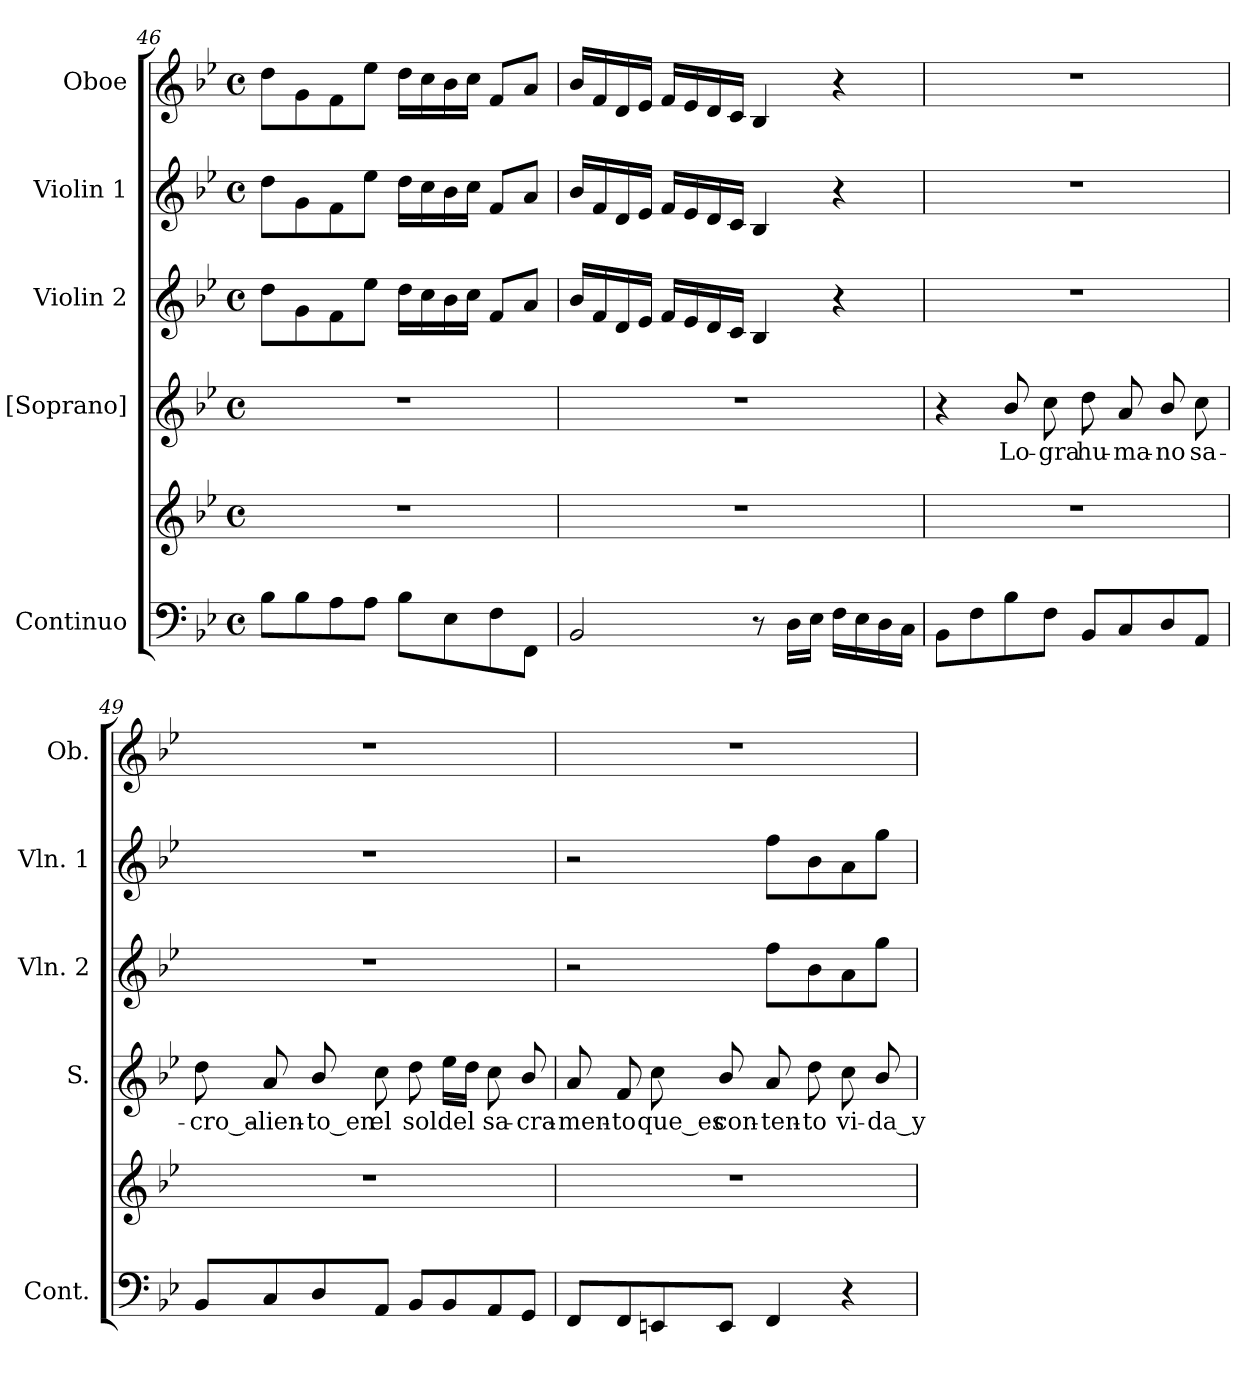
**kern	**kern	**kern	**text	**kern	**kern	**kern
*part5	*part5	*part4	*part4	*part3	*part2	*part1
*staff6	*staff5	*staff4	*staff4	*staff3	*staff2	*staff1
*I"Continuo	*	*I"[Soprano]	*	*I"Violin 2	*I"Violin 1	*I"Oboe
*I'Cont.	*	*I'S.	*	*I'Vln. 2	*I'Vln. 1	*I'Ob.
*clefF4	*clefG2	*clefG2	*	*clefG2	*clefG2	*clefG2
*k[b-e-]	*k[b-e-]	*k[b-e-]	*	*k[b-e-]	*k[b-e-]	*k[b-e-]
*B-:	*B-:	*B-:	*	*B-:	*B-:	*B-:
*M4/4	*M4/4	*M4/4	*	*M4/4	*M4/4	*M4/4
*met(c)	*met(c)	*met(c)	*	*met(c)	*met(c)	*met(c)
=46	=46	=46	=46	=46	=46	=46
8B-i\L	1r	1r	.	8ddi\L	8ddi\L	8ddi\L
8B-i\	.	.	.	8gi\	8gi\	8gi\
8Ai\	.	.	.	8fi\	8fi\	8fi\
8Ai\J	.	.	.	8ee-i\J	8ee-i\J	8ee-i\J
8B-i\L	.	.	.	16ddi\LL	16ddi\LL	16ddi\LL
.	.	.	.	16cci\	16cci\	16cci\
8E-i\	.	.	.	16b-i\	16b-i\	16b-i\
.	.	.	.	16cci\JJ	16cci\JJ	16cci\JJ
8Fi\	.	.	.	8fi/L	8fi/L	8fi/L
8FFi\J	.	.	.	8ai/J	8ai/J	8ai/J
=47	=47	=47	=47	=47	=47	=47
2BB-i/	1r	1r	.	16b-i/LL	16b-i/LL	16b-i/LL
.	.	.	.	16fi/	16fi/	16fi/
.	.	.	.	16di/	16di/	16di/
.	.	.	.	16e-i/JJ	16e-i/JJ	16e-i/JJ
.	.	.	.	16fi/LL	16fi/LL	16fi/LL
.	.	.	.	16e-i/	16e-i/	16e-i/
.	.	.	.	16di/	16di/	16di/
.	.	.	.	16ci/JJ	16ci/JJ	16ci/JJ
8r	.	.	.	4B-i/	4B-i/	4B-i/
16Di\LL	.	.	.	.	.	.
16E-i\JJ	.	.	.	.	.	.
16Fi\LL	.	.	.	4r	4r	4r
16E-i\	.	.	.	.	.	.
16Di\	.	.	.	.	.	.
16Ci\JJ	.	.	.	.	.	.
!!LO:LB:g=z
=48	=48	=48	=48	=48	=48	=48
8BB-i\L	1r	4r	.	1r	1r	1r
8Fi\	.	.	.	.	.	.
!	!	!	!LO:LY:b:color=#000000	!	!	!
8B-i\	.	8b-i/	Lo-	.	.	.
!	!	!	!LO:LY:b:color=#000000	!	!	!
8Fi\J	.	8cci\	-gra	.	.	.
!	!	!	!LO:LY:b:color=#000000	!	!	!
8BB-i/L	.	8ddi\	hu-	.	.	.
!	!	!	!LO:LY:b:color=#000000	!	!	!
8Ci/	.	8ai/	-ma-	.	.	.
!	!	!	!LO:LY:b:color=#000000	!	!	!
8Di/	.	8b-i/	-no	.	.	.
!	!	!	!LO:LY:b:color=#000000	!	!	!
8AAi/J	.	8cci\	sa-	.	.	.
=49	=49	=49	=49	=49	=49	=49
!	!	!	!LO:LY:b:color=#000000	!	!	!
8BB-i/L	1r	8ddi\	-cro_a-	1r	1r	1r
!	!	!	!LO:LY:b:color=#000000	!	!	!
8Ci/	.	8ai/	-lien-	.	.	.
!	!	!	!LO:LY:b:color=#000000	!	!	!
8Di/	.	8b-i/	-to_en	.	.	.
!	!	!	!LO:LY:b:color=#000000	!	!	!
8AAi/J	.	8cci\	el	.	.	.
!	!	!	!LO:LY:b:color=#000000	!	!	!
8BB-i/L	.	8ddi\	sol	.	.	.
!	!	!	!LO:LY:b:color=#000000	!	!	!
8BB-i/	.	16ee-i\LL	del	.	.	.
.	.	16ddi\JJ	.	.	.	.
!	!	!	!LO:LY:b:color=#000000	!	!	!
8AAi/	.	8cci\	sa-	.	.	.
!	!	!	!LO:LY:b:color=#000000	!	!	!
8GGi/J	.	8b-i/	-cra-	.	.	.
=50	=50	=50	=50	=50	=50	=50
!	!	!	!LO:LY:b:color=#000000	!	!	!
8FFi/L	1r	8ai/	-men-	2r	2r	1r
!	!	!	!LO:LY:b:color=#000000	!	!	!
8FFi/	.	8fi/	-to	.	.	.
!	!	!	!LO:LY:b:color=#000000	!	!	!
8EEni/	.	8cci\	que_es	.	.	.
!	!	!	!LO:LY:b:color=#000000	!	!	!
8EEi/J	.	8b-i/	con-	.	.	.
!	!	!	!LO:LY:b:color=#000000	!	!	!
4FFi/	.	8ai/	-ten-	8ffi\L	8ffi\L	.
!	!	!	!LO:LY:b:color=#000000	!	!	!
.	.	8ddi\	-to	8b-i\	8b-i\	.
!	!	!	!LO:LY:b:color=#000000	!	!	!
4r	.	8cci\	vi-	8ai\	8ai\	.
!	!	!	!LO:LY:b:color=#000000	!	!	!
.	.	8b-i/	-da_y	8ggi\J	8ggi\J	.
=	=	=	=	=	=	=
*-	*-	*-	*-	*-	*-	*-
